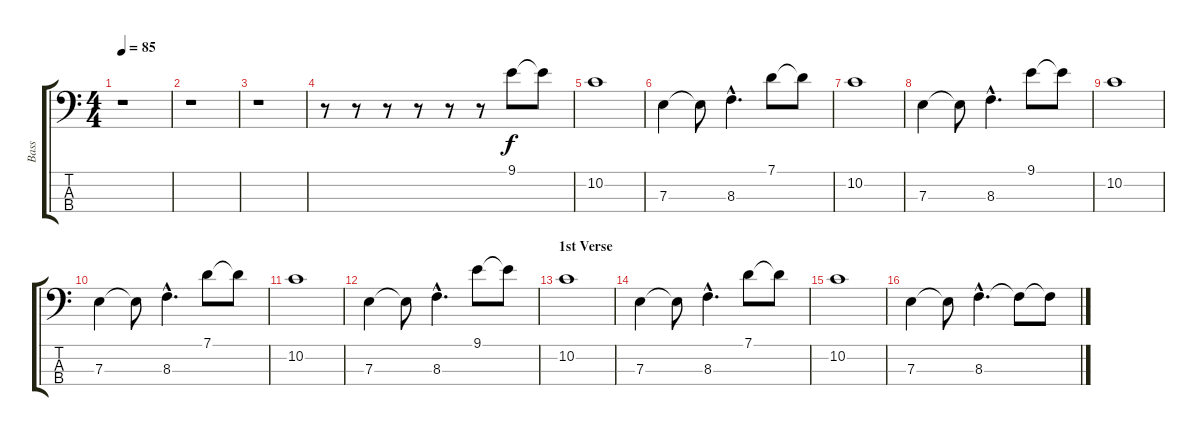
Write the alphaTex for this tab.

\track ("Bass" "Bass") {instrument electricbassfinger}
\staff {score tabs}
\tuning (G2 D2 A1 E1) {hide}
\ts (4 4)
\tempo 85
\clef f4
\ks c
r.1{dy f instrument electricbassfinger} |
r.1 |
r.1 |
r.8 r.8 r.8 r.8 r.8 r.8 9.1.8 9.1{t}.8 |
10.2.1 |
7.3.4 7.3{t}.8 8.3{hac}.4{d} 7.1.8 7.1{t}.8 |
10.2.1 |
7.3.4 7.3{t}.8 8.3{hac}.4{d} 9.1.8 9.1{t}.8 |
10.2.1 |
7.3.4 7.3{t}.8 8.3{hac}.4{d} 7.1.8 7.1{t}.8 |
10.2.1 |
7.3.4 7.3{t}.8 8.3{hac}.4{d} 9.1.8 9.1{t}.8 |
\section ("" "1st Verse")
10.2.1 |
7.3.4 7.3{t}.8 8.3{hac}.4{d} 7.1.8 7.1{t}.8 |
10.2.1 |
7.3.4 7.3{t}.8 8.3{hac}.4{d} 8.3{t}.8 8.3{t}.8
